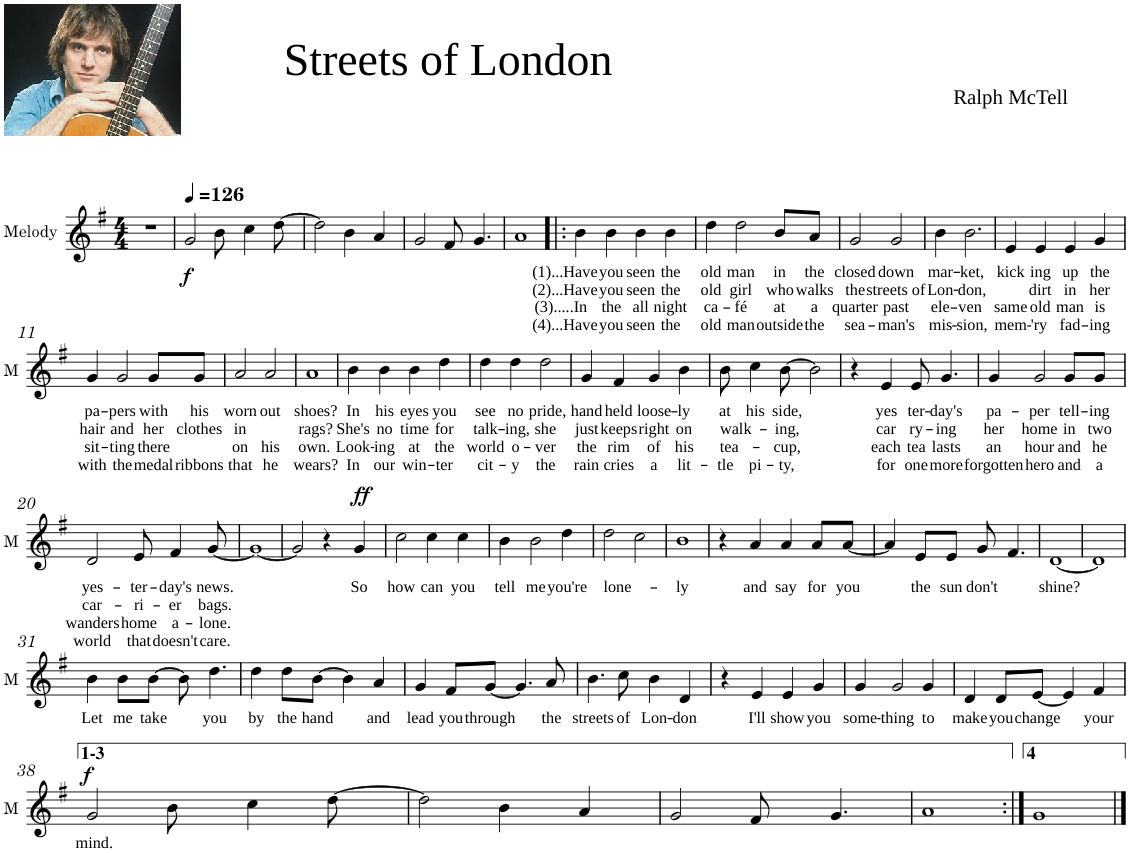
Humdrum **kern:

**kern	**text	**text	**text	**text	**dynam
*part1	*part1	*part1	*part1	*part1	*part1
*staff1	*staff1	*staff1	*staff1	*staff1	*staff1
*I"Melody	*	*	*	*	*
*I'M	*	*	*	*	*
*clefG2	*	*	*	*	*
*k[f#]	*	*	*	*	*
*M4/4	*	*	*	*	*
=1	=1	=1	=1	=1	=1
1r	.	.	.	.	.
=2	=2	=2	=2	=2	=2
*MM126	*	*	*	*	*
!	!	!	!	!	!LO:DY:b
2g/	.	.	.	.	f
8b\	.	.	.	.	.
4cc\	.	.	.	.	.
[8dd\	.	.	.	.	.
=3	=3	=3	=3	=3	=3
2dd\]	.	.	.	.	.
4b\	.	.	.	.	.
4a/	.	.	.	.	.
=4	=4	=4	=4	=4	=4
2g/	.	.	.	.	.
8f#/	.	.	.	.	.
4.g/	.	.	.	.	.
=5	=5	=5	=5	=5	=5
1a	.	.	.	.	.
=6!|:	=6!|:	=6!|:	=6!|:	=6!|:	=6!|:
!	!LO:LY:b	!LO:LY:b	!LO:LY:b	!LO:LY:b	!
4b\	(1)...Have	(2)...Have	(3).....In	(4)...Have	.
!	!LO:LY:b	!LO:LY:b	!LO:LY:b	!LO:LY:b	!
4b\	you	you	the	you	.
!	!LO:LY:b	!LO:LY:b	!LO:LY:b	!LO:LY:b	!
4b\	seen	seen	all	seen	.
!	!LO:LY:b	!LO:LY:b	!LO:LY:b	!LO:LY:b	!
4b\	the	the	night	the	.
=7	=7	=7	=7	=7	=7
!	!LO:LY:b	!LO:LY:b	!LO:LY:b	!LO:LY:b	!
4dd\	old	old	ca-	old	.
!	!LO:LY:b	!LO:LY:b	!LO:LY:b	!LO:LY:b	!
2dd\	man	girl	-fé	man	.
!	!LO:LY:b	!LO:LY:b	!LO:LY:b	!LO:LY:b	!
8b/L	in	who	at	outside	.
!	!LO:LY:b	!LO:LY:b	!LO:LY:b	!LO:LY:b	!
8a/J	the	walks	a	the	.
=8	=8	=8	=8	=8	=8
!	!LO:LY:b	!LO:LY:b	!LO:LY:b	!LO:LY:b	!
2g/	closed	the	quarter	sea-	.
!	!LO:LY:b	!LO:LY:b	!LO:LY:b	!LO:LY:b	!
2g/	down	streets of	past	-man's	.
=9	=9	=9	=9	=9	=9
!	!LO:LY:b	!LO:LY:b	!LO:LY:b	!LO:LY:b	!
4b\	mar-	Lon-	ele-	mis-	.
!	!LO:LY:b	!LO:LY:b	!LO:LY:b	!LO:LY:b	!
2.b\	ket,	-don,	-ven	-sion,	.
=10	=10	=10	=10	=10	=10
!	!LO:LY:b	!	!LO:LY:b	!LO:LY:b	!
4e/	kick	.	same	mem-	.
!	!LO:LY:b	!LO:LY:b	!LO:LY:b	!LO:LY:b	!
4e/	-ing	dirt	old	-'ry	.
!	!LO:LY:b	!LO:LY:b	!LO:LY:b	!LO:LY:b	!
4e/	up	in	man	fad-	.
!	!LO:LY:b	!LO:LY:b	!LO:LY:b	!LO:LY:b	!
4g/	the	her	is	-ing	.
!!LO:LB:g=z
=11	=11	=11	=11	=11	=11
!	!LO:LY:b	!LO:LY:b	!LO:LY:b	!LO:LY:b	!
4g/	pa-	hair	sit-	with	.
!	!LO:LY:b	!LO:LY:b	!LO:LY:b	!LO:LY:b	!
2g/	-pers	and	ting	the	.
!	!LO:LY:b	!LO:LY:b	!LO:LY:b	!LO:LY:b	!
8g/L	with	her	there	medal	.
!	!LO:LY:b	!LO:LY:b	!	!LO:LY:b	!
8g/J	his	clothes	.	ribbons	.
=12	=12	=12	=12	=12	=12
!	!LO:LY:b	!LO:LY:b	!LO:LY:b	!LO:LY:b	!
2a/	worn	in	on	that	.
!	!LO:LY:b	!	!LO:LY:b	!LO:LY:b	!
2a/	out	.	his	he	.
=13	=13	=13	=13	=13	=13
!	!LO:LY:b	!LO:LY:b	!LO:LY:b	!LO:LY:b	!
1a	shoes?	rags?	own.	wears?	.
=14	=14	=14	=14	=14	=14
!	!LO:LY:b	!LO:LY:b	!LO:LY:b	!LO:LY:b	!
4b\	In	She's	Look-	In	.
!	!LO:LY:b	!LO:LY:b	!LO:LY:b	!LO:LY:b	!
4b\	his	no	-ing	our	.
!	!LO:LY:b	!LO:LY:b	!LO:LY:b	!LO:LY:b	!
4b\	eyes	time	at	win-	.
!	!LO:LY:b	!LO:LY:b	!LO:LY:b	!LO:LY:b	!
4dd\	you	for	the	-ter	.
=15	=15	=15	=15	=15	=15
!	!LO:LY:b	!LO:LY:b	!LO:LY:b	!LO:LY:b	!
4dd\	see	talk-	world	cit-	.
!	!LO:LY:b	!LO:LY:b	!LO:LY:b	!LO:LY:b	!
4dd\	no	-ing,	o-	-y	.
!	!LO:LY:b	!LO:LY:b	!LO:LY:b	!LO:LY:b	!
2dd\	pride,	she	-ver	the	.
=16	=16	=16	=16	=16	=16
!	!LO:LY:b	!LO:LY:b	!LO:LY:b	!LO:LY:b	!
4g/	hand	just	the	rain	.
!	!LO:LY:b	!LO:LY:b	!LO:LY:b	!LO:LY:b	!
4f#/	held	keeps	rim	cries	.
!	!LO:LY:b	!LO:LY:b	!LO:LY:b	!LO:LY:b	!
4g/	loose-	right	of	a	.
!	!LO:LY:b	!LO:LY:b	!LO:LY:b	!LO:LY:b	!
4b\	-ly	on	his	lit-	.
=17	=17	=17	=17	=17	=17
!	!LO:LY:b	!LO:LY:b	!LO:LY:b	!LO:LY:b	!
8b\	at	walk-	tea-	-tle	.
!	!LO:LY:b	!	!	!LO:LY:b	!
4cc\	his	.	.	pi-	.
!	!LO:LY:b	!LO:LY:b	!LO:LY:b	!LO:LY:b	!
[8b\	side,	-ing,	-cup,	-ty,	.
2b\]	.	.	.	.	.
=18	=18	=18	=18	=18	=18
4r	.	.	.	.	.
!	!LO:LY:b	!LO:LY:b	!LO:LY:b	!LO:LY:b	!
4e/	yes	car	each	for	.
!	!LO:LY:b	!LO:LY:b	!LO:LY:b	!LO:LY:b	!
8e/	-ter-	-ry-	tea	one	.
!	!LO:LY:b	!LO:LY:b	!LO:LY:b	!LO:LY:b	!
4.g/	-day's	-ing	lasts	more	.
=19	=19	=19	=19	=19	=19
!	!LO:LY:b	!LO:LY:b	!LO:LY:b	!LO:LY:b	!
4g/	pa-	her	an	forgotten	.
!	!LO:LY:b	!LO:LY:b	!LO:LY:b	!LO:LY:b	!
2g/	-per	home	hour	hero	.
!	!LO:LY:b	!LO:LY:b	!LO:LY:b	!LO:LY:b	!
8g/L	tell-	in	and	and	.
!	!LO:LY:b	!LO:LY:b	!LO:LY:b	!LO:LY:b	!
8g/J	-ing	two	he	a	.
!!LO:LB:g=z
=20	=20	=20	=20	=20	=20
!	!LO:LY:b	!LO:LY:b	!LO:LY:b	!LO:LY:b	!
2d/	yes-	car-	wanders	world	.
!	!LO:LY:b	!LO:LY:b	!LO:LY:b	!LO:LY:b	!
8e/	-ter-	-ri-	home	that	.
!	!LO:LY:b	!LO:LY:b	!LO:LY:b	!LO:LY:b	!
4f#/	-day's	-er	a-	doesn't	.
!	!LO:LY:b	!LO:LY:b	!LO:LY:b	!LO:LY:b	!
[8g/	news.	bags.	-lone.	care.	.
=21	=21	=21	=21	=21	=21
1g_	.	.	.	.	.
=22	=22	=22	=22	=22	=22
2g/]	.	.	.	.	.
4r	.	.	.	.	.
!	!LO:LY:b	!	!	!	!LO:DY:a
4g/	So	.	.	.	ff
=23	=23	=23	=23	=23	=23
!	!LO:LY:b	!	!	!	!
2cc\	how	.	.	.	.
!	!LO:LY:b	!	!	!	!
4cc\	can	.	.	.	.
!	!LO:LY:b	!	!	!	!
4cc\	you	.	.	.	.
=24	=24	=24	=24	=24	=24
!	!LO:LY:b	!	!	!	!
4b\	tell	.	.	.	.
!	!LO:LY:b	!	!	!	!
2b\	me	.	.	.	.
!	!LO:LY:b	!	!	!	!
4dd\	you're	.	.	.	.
=25	=25	=25	=25	=25	=25
!	!LO:LY:b	!	!	!	!
2dd\	-lone-	.	.	.	.
2cc\	.	.	.	.	.
=26	=26	=26	=26	=26	=26
!	!LO:LY:b	!	!	!	!
1b	ly	.	.	.	.
=27	=27	=27	=27	=27	=27
4r	.	.	.	.	.
!	!LO:LY:b	!	!	!	!
4a/	and	.	.	.	.
!	!LO:LY:b	!	!	!	!
4a/	say	.	.	.	.
!	!LO:LY:b	!	!	!	!
8a/L	for	.	.	.	.
!	!LO:LY:b	!	!	!	!
[8a/J	you	.	.	.	.
=28	=28	=28	=28	=28	=28
4a/]	.	.	.	.	.
!	!LO:LY:b	!	!	!	!
8e/L	the	.	.	.	.
!	!LO:LY:b	!	!	!	!
8e/J	sun	.	.	.	.
!	!LO:LY:b	!	!	!	!
8g/	don't	.	.	.	.
4.f#/	.	.	.	.	.
=29	=29	=29	=29	=29	=29
!	!LO:LY:b	!	!	!	!
[1d	shine?	.	.	.	.
=30	=30	=30	=30	=30	=30
1d]	.	.	.	.	.
!!LO:LB:g=z
=31	=31	=31	=31	=31	=31
!	!LO:LY:b	!	!	!	!
4b\	Let	.	.	.	.
!	!LO:LY:b	!	!	!	!
8b\L	me	.	.	.	.
!	!LO:LY:b	!	!	!	!
[8b\J	take	.	.	.	.
8b\]	.	.	.	.	.
!	!LO:LY:b	!	!	!	!
4.dd\	you	.	.	.	.
=32	=32	=32	=32	=32	=32
!	!LO:LY:b	!	!	!	!
4dd\	by	.	.	.	.
!	!LO:LY:b	!	!	!	!
8dd\L	the	.	.	.	.
!	!LO:LY:b	!	!	!	!
[8b\J	hand	.	.	.	.
4b\]	.	.	.	.	.
!	!LO:LY:b	!	!	!	!
4a/	and	.	.	.	.
=33	=33	=33	=33	=33	=33
!	!LO:LY:b	!	!	!	!
4g/	lead	.	.	.	.
!	!LO:LY:b	!	!	!	!
8f#/L	you	.	.	.	.
!	!LO:LY:b	!	!	!	!
[8g/J	through	.	.	.	.
4.g/]	.	.	.	.	.
!	!LO:LY:b	!	!	!	!
8a/	the	.	.	.	.
=34	=34	=34	=34	=34	=34
!	!LO:LY:b	!	!	!	!
4.b\	streets	.	.	.	.
!	!LO:LY:b	!	!	!	!
8cc\	of	.	.	.	.
!	!LO:LY:b	!	!	!	!
4b\	Lon-	.	.	.	.
!	!LO:LY:b	!	!	!	!
4d/	-don	.	.	.	.
=35	=35	=35	=35	=35	=35
4r	.	.	.	.	.
!	!LO:LY:b	!	!	!	!
4e/	I'll	.	.	.	.
!	!LO:LY:b	!	!	!	!
4e/	show	.	.	.	.
!	!LO:LY:b	!	!	!	!
4g/	you	.	.	.	.
=36	=36	=36	=36	=36	=36
!	!LO:LY:b	!	!	!	!
4g/	some-	.	.	.	.
!	!LO:LY:b	!	!	!	!
2g/	-thing	.	.	.	.
!	!LO:LY:b	!	!	!	!
4g/	to	.	.	.	.
=37	=37	=37	=37	=37	=37
!	!LO:LY:b	!	!	!	!
4d/	make	.	.	.	.
!	!LO:LY:b	!	!	!	!
8d/L	you	.	.	.	.
!	!LO:LY:b	!	!	!	!
[8e/J	change	.	.	.	.
4e/]	.	.	.	.	.
!	!LO:LY:b	!	!	!	!
4f#/	your	.	.	.	.
!!LO:LB:g=z
=38	=38	=38	=38	=38	=38
!	!LO:LY:b	!	!	!	!LO:DY:a
2g/	mind.	.	.	.	f
8b\	.	.	.	.	.
4cc\	.	.	.	.	.
[8dd\	.	.	.	.	.
=39	=39	=39	=39	=39	=39
2dd\]	.	.	.	.	.
4b\	.	.	.	.	.
4a/	.	.	.	.	.
=40	=40	=40	=40	=40	=40
2g/	.	.	.	.	.
8f#/	.	.	.	.	.
4.g/	.	.	.	.	.
=41	=41	=41	=41	=41	=41
1a	.	.	.	.	.
=42:|!	=42:|!	=42:|!	=42:|!	=42:|!	=42:|!
1g	.	.	.	.	.
==	==	==	==	==	==
*-	*-	*-	*-	*-	*-
